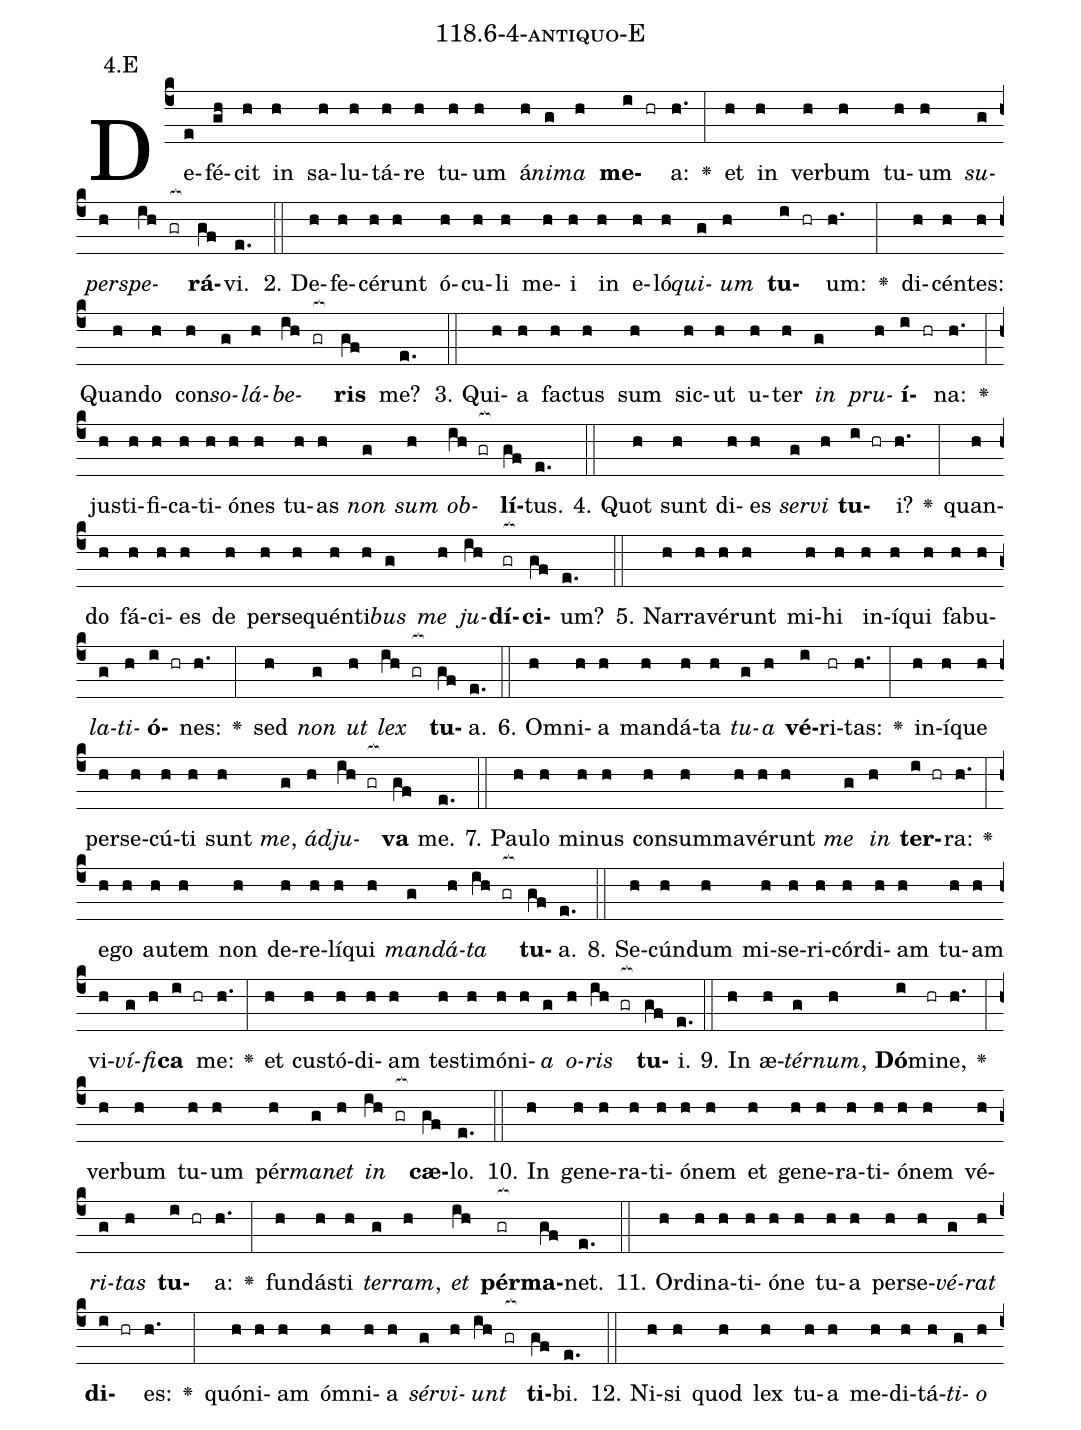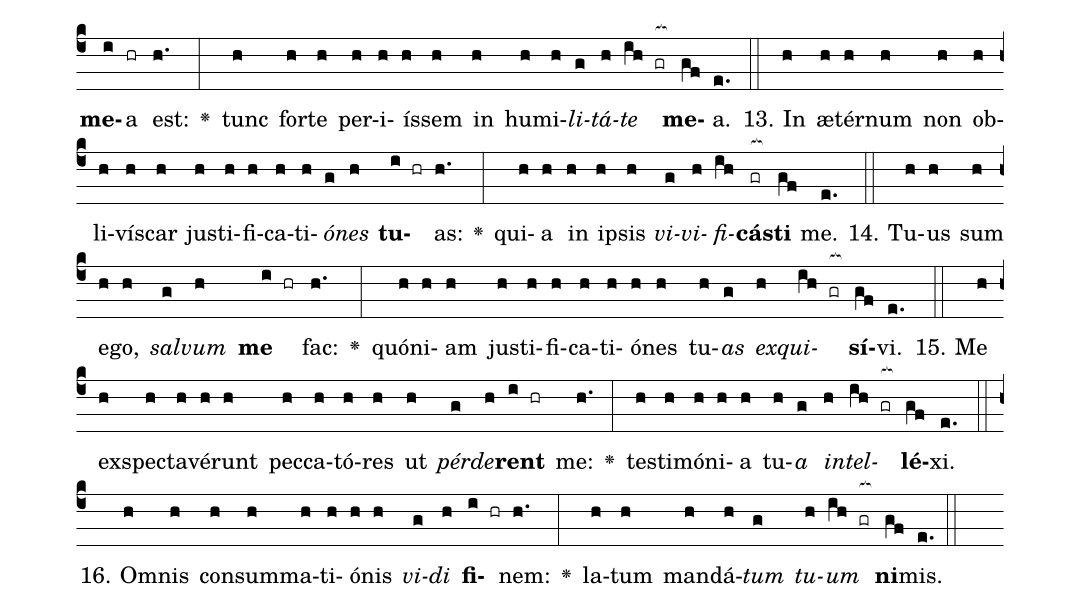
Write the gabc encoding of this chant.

name: 118.6-4-antiquo-E;
annotation: 4.E;
%%
(c4)De(e)fé(gh)cit(h) in(h) sa(h)lu(h)tá(h)re(h) tu(h)um(h) á(h)<i>ni</i>(g)<i>ma</i>(h) <b>me</b>(i hr)a:(h.) <v>\greheightstar</v>(:) et(h) in(h) ver(h)bum(h) tu(h)um(h) <i>su</i>(g)<i>per</i>(h)<i>spe</i>(ih gr[ocb:1{])<b>rá</b>(gf[ocb:0}])vi.(e.) (::)
2. De(h)fe(h)cé(h)runt(h) ó(h)cu(h)li(h) me(h)i(h) in(h) e(h)ló(h)<i>qui</i>(g)<i>um</i>(h) <b>tu</b>(i hr)um:(h.) <v>\greheightstar</v>(:) di(h)cén(h)tes:(h) Quan(h)do(h) con(h)<i>so</i>(g)<i>lá</i>(h)<i>be</i>(ih gr[ocb:1{])<b>ris</b>(gf[ocb:0}]) me?(e.) (::)
3. Qui(h)a(h) fac(h)tus(h) sum(h) sic(h)ut(h) u(h)ter(h) <i>in</i>(g) <i>pru</i>(h)<b>í</b>(i hr)na:(h.) <v>\greheightstar</v>(:) jus(h)ti(h)fi(h)ca(h)ti(h)ó(h)nes(h) tu(h)as(h) <i>non</i>(g) <i>sum</i>(h) <i>ob</i>(ih gr[ocb:1{])<b>lí</b>(gf[ocb:0}])tus.(e.) (::)
4. Quot(h) sunt(h) di(h)es(h) <i>ser</i>(g)<i>vi</i>(h) <b>tu</b>(i hr)i?(h.) <v>\greheightstar</v>(:) quan(h)do(h) fá(h)ci(h)es(h) de(h) per(h)se(h)quén(h)ti(h)<i>bus</i>(g) <i>me</i>(h) <i>ju</i>(ih)<b>dí</b>(gr[ocb:1{])<b>ci</b>(gf[ocb:0}])um?(e.) (::)
5. Nar(h)ra(h)vé(h)runt(h) mi(h)hi(h) in(h)í(h)qui(h) fa(h)bu(h)<i>la</i>(g)<i>ti</i>(h)<b>ó</b>(i hr)nes:(h.) <v>\greheightstar</v>(:) sed(h) <i>non</i>(g) <i>ut</i>(h) <i>lex</i>(ih gr[ocb:1{]) <b>tu</b>(gf[ocb:0}])a.(e.) (::)
6. Om(h)ni(h)a(h) man(h)dá(h)ta(h) <i>tu</i>(g)<i>a</i>(h) <b>vé</b>(i)ri(hr)tas:(h.) <v>\greheightstar</v>(:) in(h)í(h)que(h) per(h)se(h)cú(h)ti(h) sunt(h) <i>me</i>,(g) <i>ád</i>(h)<i>ju</i>(ih gr[ocb:1{])<b>va</b>(gf[ocb:0}]) me.(e.) (::)
7. Pau(h)lo(h) mi(h)nus(h) con(h)sum(h)ma(h)vé(h)runt(h) <i>me</i>(g) <i>in</i>(h) <b>ter</b>(i hr)ra:(h.) <v>\greheightstar</v>(:) e(h)go(h) au(h)tem(h) non(h) de(h)re(h)lí(h)qui(h) <i>man</i>(g)<i>dá</i>(h)<i>ta</i>(ih gr[ocb:1{]) <b>tu</b>(gf[ocb:0}])a.(e.) (::)
8. Se(h)cún(h)dum(h) mi(h)se(h)ri(h)cór(h)di(h)am(h) tu(h)am(h) vi(h)<i>ví</i>(g)<i>fi</i>(h)<b>ca</b>(i hr) me:(h.) <v>\greheightstar</v>(:) et(h) cus(h)tó(h)di(h)am(h) tes(h)ti(h)mó(h)ni(h)<i>a</i>(g) <i>o</i>(h)<i>ris</i>(ih gr[ocb:1{]) <b>tu</b>(gf[ocb:0}])i.(e.) (::)
9. In(h) æ(h)<i>tér</i>(g)<i>num</i>,(h) <b>Dó</b>(i)mi(hr)ne,(h.) <v>\greheightstar</v>(:) ver(h)bum(h) tu(h)um(h) pér(h)<i>ma</i>(g)<i>net</i>(h) <i>in</i>(ih gr[ocb:1{]) <b>cæ</b>(gf[ocb:0}])lo.(e.) (::)
10. In(h) ge(h)ne(h)ra(h)ti(h)ó(h)nem(h) et(h) ge(h)ne(h)ra(h)ti(h)ó(h)nem(h) vé(h)<i>ri</i>(g)<i>tas</i>(h) <b>tu</b>(i hr)a:(h.) <v>\greheightstar</v>(:) fun(h)dás(h)ti(h) <i>ter</i>(g)<i>ram</i>,(h) <i>et</i>(ih) <b>pér</b>(gr[ocb:1{])<b>ma</b>(gf[ocb:0}])net.(e.) (::)
11. Or(h)di(h)na(h)ti(h)ó(h)ne(h) tu(h)a(h) per(h)se(h)<i>vé</i>(g)<i>rat</i>(h) <b>di</b>(i hr)es:(h.) <v>\greheightstar</v>(:) quón(h)i(h)am(h) óm(h)ni(h)a(h) <i>sér</i>(g)<i>vi</i>(h)<i>unt</i>(ih gr[ocb:1{]) <b>ti</b>(gf[ocb:0}])bi.(e.) (::)
12. Ni(h)si(h) quod(h) lex(h) tu(h)a(h) me(h)di(h)tá(h)<i>ti</i>(g)<i>o</i>(h) <b>me</b>(i)a(hr) est:(h.) <v>\greheightstar</v>(:) tunc(h) for(h)te(h) per(h)i(h)ís(h)sem(h) in(h) hu(h)mi(h)<i>li</i>(g)<i>tá</i>(h)<i>te</i>(ih gr[ocb:1{]) <b>me</b>(gf[ocb:0}])a.(e.) (::)
13. In(h) æ(h)tér(h)num(h) non(h) ob(h)li(h)vís(h)car(h) jus(h)ti(h)fi(h)ca(h)ti(h)<i>ó</i>(g)<i>nes</i>(h) <b>tu</b>(i hr)as:(h.) <v>\greheightstar</v>(:) qui(h)a(h) in(h) ip(h)sis(h) <i>vi</i>(g)<i>vi</i>(h)<i>fi</i>(ih)<b>cás</b>(gr[ocb:1{])<b>ti</b>(gf[ocb:0}]) me.(e.) (::)
14. Tu(h)us(h) sum(h) e(h)go,(h) <i>sal</i>(g)<i>vum</i>(h) <b>me</b>(i hr) fac:(h.) <v>\greheightstar</v>(:) quón(h)i(h)am(h) jus(h)ti(h)fi(h)ca(h)ti(h)ó(h)nes(h) tu(h)<i>as</i>(g) <i>ex</i>(h)<i>qui</i>(ih gr[ocb:1{])<b>sí</b>(gf[ocb:0}])vi.(e.) (::)
15. Me(h) ex(h)spec(h)ta(h)vé(h)runt(h) pec(h)ca(h)tó(h)res(h) ut(h) <i>pér</i>(g)<i>de</i>(h)<b>rent</b>(i hr) me:(h.) <v>\greheightstar</v>(:) tes(h)ti(h)mó(h)ni(h)a(h) tu(h)<i>a</i>(g) <i>in</i>(h)<i>tel</i>(ih gr[ocb:1{])<b>lé</b>(gf[ocb:0}])xi.(e.) (::)
16. Om(h)nis(h) con(h)sum(h)ma(h)ti(h)ó(h)nis(h) <i>vi</i>(g)<i>di</i>(h) <b>fi</b>(i hr)nem:(h.) <v>\greheightstar</v>(:) la(h)tum(h) man(h)dá(h)<i>tum</i>(g) <i>tu</i>(h)<i>um</i>(ih gr[ocb:1{]) <b>ni</b>(gf[ocb:0}])mis.(e.) (::)
